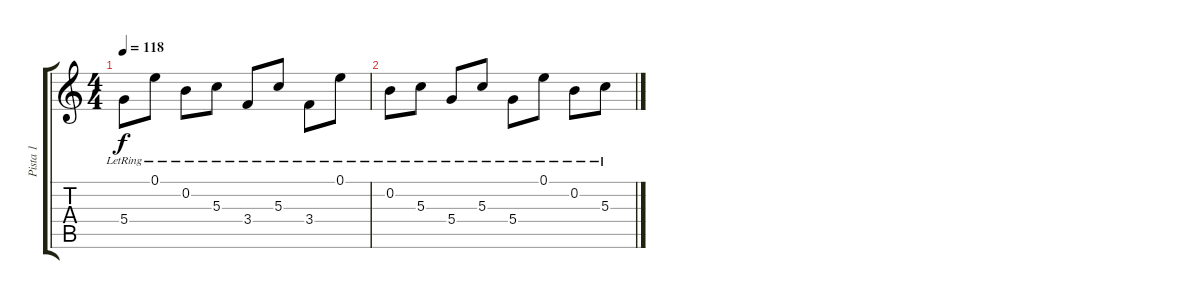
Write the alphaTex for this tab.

\track ("Pista 1" "Pista 1") {instrument electricguitarclean}
\staff {score tabs}
\tuning (E4 B3 G3 D3 A2 E2) {hide}
\ts (4 4)
\tempo 118
\clef g2
\ks c
5.4{lr}.8{dy f} 0.1{lr}.8 0.2{lr}.8 5.3{lr}.8 3.4{lr}.8 5.3{lr}.8 3.4{lr}.8 0.1{lr}.8 |
0.2{lr}.8 5.3{lr}.8 5.4{lr}.8 5.3{lr}.8 5.4{lr}.8 0.1{lr}.8 0.2{lr}.8 5.3{lr}.8
